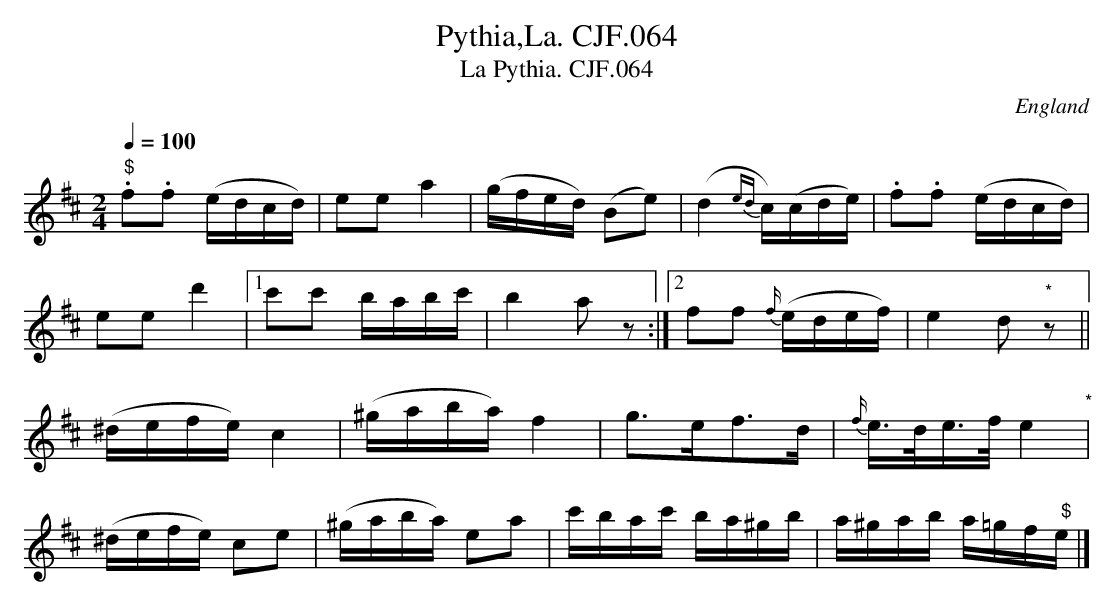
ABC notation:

X:1
T:Pythia,La. CJF.064
T:La Pythia. CJF.064
O:England
M:2/4
L:1/16
Q:1/4=100
notC:Berbiguier
K:D major
"$".f2.f2 (edcd)|e2e2a4|(gfed) (B2e2)|(d4{ed}c)(cde)|\
.f2.f2 (edcd)|!
e2e2d'4|1c'2c'2 babc'|b4a2z2:|2\
f2f2 {f/}(edef)|e4d2"*"z2||!
(^defe)c4|(^gaba)f4|g3ef3d|{f/}e>de>fe4"*"|!
(^defe) c2e2|(^gaba) e2a2|c'bac' ba^gb|a^gab a=gf" $"e|]
